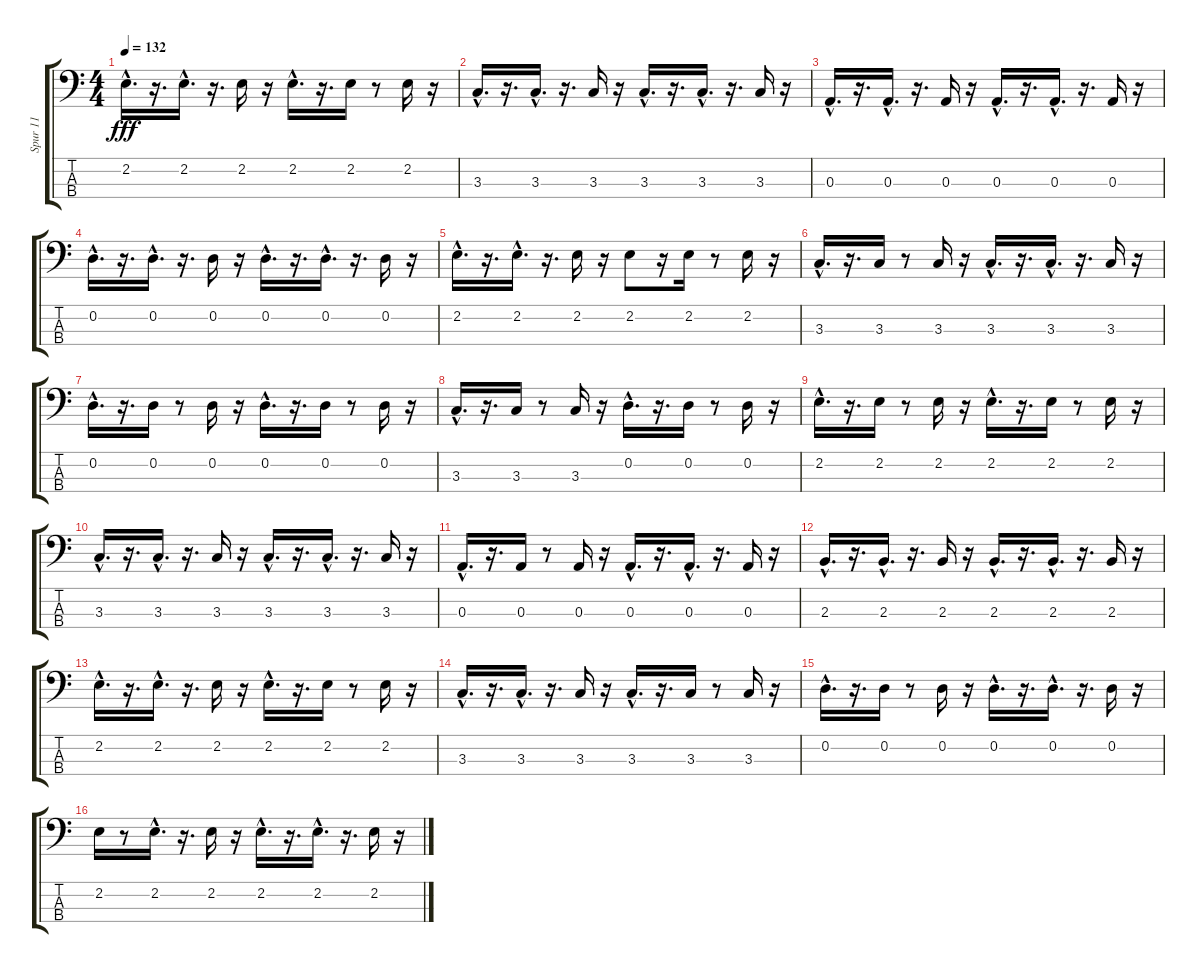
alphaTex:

\track ("Spur 11" "Spur 11") {instrument synthbass2}
\staff {score tabs}
\tuning (G2 D2 A1 E1) {hide}
\ts (4 4)
\tempo 132
\clef f4
\ks c
2.2{hac}.16{d dy fff} r.16{d} 2.2{hac}.16{d} r.16{d} 2.2.16 r.16 2.2{hac}.16{d} r.16{d} 2.2.16 r.8 2.2.16 r.16 |
3.3{hac}.16{d} r.16{d} 3.3{hac}.16{d} r.16{d} 3.3.16 r.16 3.3{hac}.16{d} r.16{d} 3.3{hac}.16{d} r.16{d} 3.3.16 r.16 |
0.3{hac}.16{d} r.16{d} 0.3{hac}.16{d} r.16{d} 0.3.16 r.16 0.3{hac}.16{d} r.16{d} 0.3{hac}.16{d} r.16{d} 0.3.16 r.16 |
0.2{hac}.16{d} r.16{d} 0.2{hac}.16{d} r.16{d} 0.2.16 r.16 0.2{hac}.16{d} r.16{d} 0.2{hac}.16{d} r.16{d} 0.2.16 r.16 |
2.2{hac}.16{d} r.16{d} 2.2{hac}.16{d} r.16{d} 2.2.16 r.16 2.2.8 r.16 2.2.16 r.8 2.2.16 r.16 |
3.3{hac}.16{d} r.16{d} 3.3.16 r.8 3.3.16 r.16 3.3{hac}.16{d} r.16{d} 3.3{hac}.16{d} r.16{d} 3.3.16 r.16 |
0.2{hac}.16{d} r.16{d} 0.2.16 r.8 0.2.16 r.16 0.2{hac}.16{d} r.16{d} 0.2.16 r.8 0.2.16 r.16 |
3.3{hac}.16{d} r.16{d} 3.3.16 r.8 3.3.16 r.16 0.2{hac}.16{d} r.16{d} 0.2.16 r.8 0.2.16 r.16 |
2.2{hac}.16{d} r.16{d} 2.2.16 r.8 2.2.16 r.16 2.2{hac}.16{d} r.16{d} 2.2.16 r.8 2.2.16 r.16 |
3.3{hac}.16{d} r.16{d} 3.3{hac}.16{d} r.16{d} 3.3.16 r.16 3.3{hac}.16{d} r.16{d} 3.3{hac}.16{d} r.16{d} 3.3.16 r.16 |
0.3{hac}.16{d} r.16{d} 0.3.16 r.8 0.3.16 r.16 0.3{hac}.16{d} r.16{d} 0.3{hac}.16{d} r.16{d} 0.3.16 r.16 |
2.3{hac}.16{d} r.16{d} 2.3{hac}.16{d} r.16{d} 2.3.16 r.16 2.3{hac}.16{d} r.16{d} 2.3{hac}.16{d} r.16{d} 2.3.16 r.16 |
2.2{hac}.16{d} r.16{d} 2.2{hac}.16{d} r.16{d} 2.2.16 r.16 2.2{hac}.16{d} r.16{d} 2.2.16 r.8 2.2.16 r.16 |
3.3{hac}.16{d} r.16{d} 3.3{hac}.16{d} r.16{d} 3.3.16 r.16 3.3{hac}.16{d} r.16{d} 3.3.16 r.8 3.3.16 r.16 |
0.2{hac}.16{d} r.16{d} 0.2.16 r.8 0.2.16 r.16 0.2{hac}.16{d} r.16{d} 0.2{hac}.16{d} r.16{d} 0.2.16 r.16 |
2.2.16 r.8 2.2{hac}.16{d} r.16{d} 2.2.16 r.16 2.2{hac}.16{d} r.16{d} 2.2{hac}.16{d} r.16{d} 2.2.16 r.16
